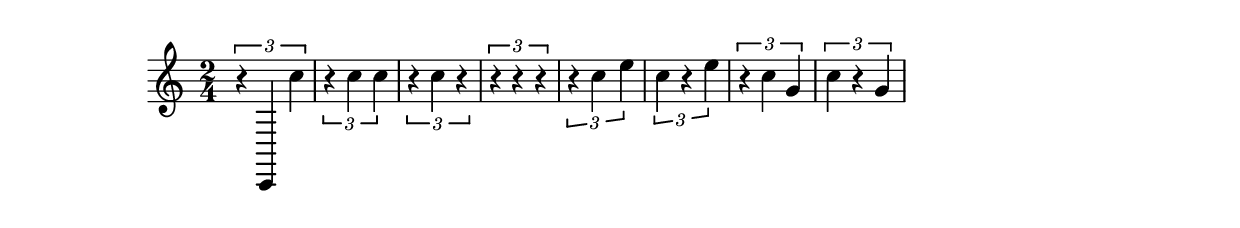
\version "1.7.18"
\header {texidoc = "Tests tuplet rests. "}

\score {
  \context Voice \notes \relative c'' {
    \time 2/4
    \times 2/3 { r c,,, c''' }
    \times 2/3 { r c c }
    \times 2/3 { r c r}
    \times 2/3 { r r r}
    \times 2/3 { r c e}
    \times 2/3 { c r e}
    \times 2/3 { r c g}
    \times 2/3 { c r g}
  }
}

%% new-chords-done %%
